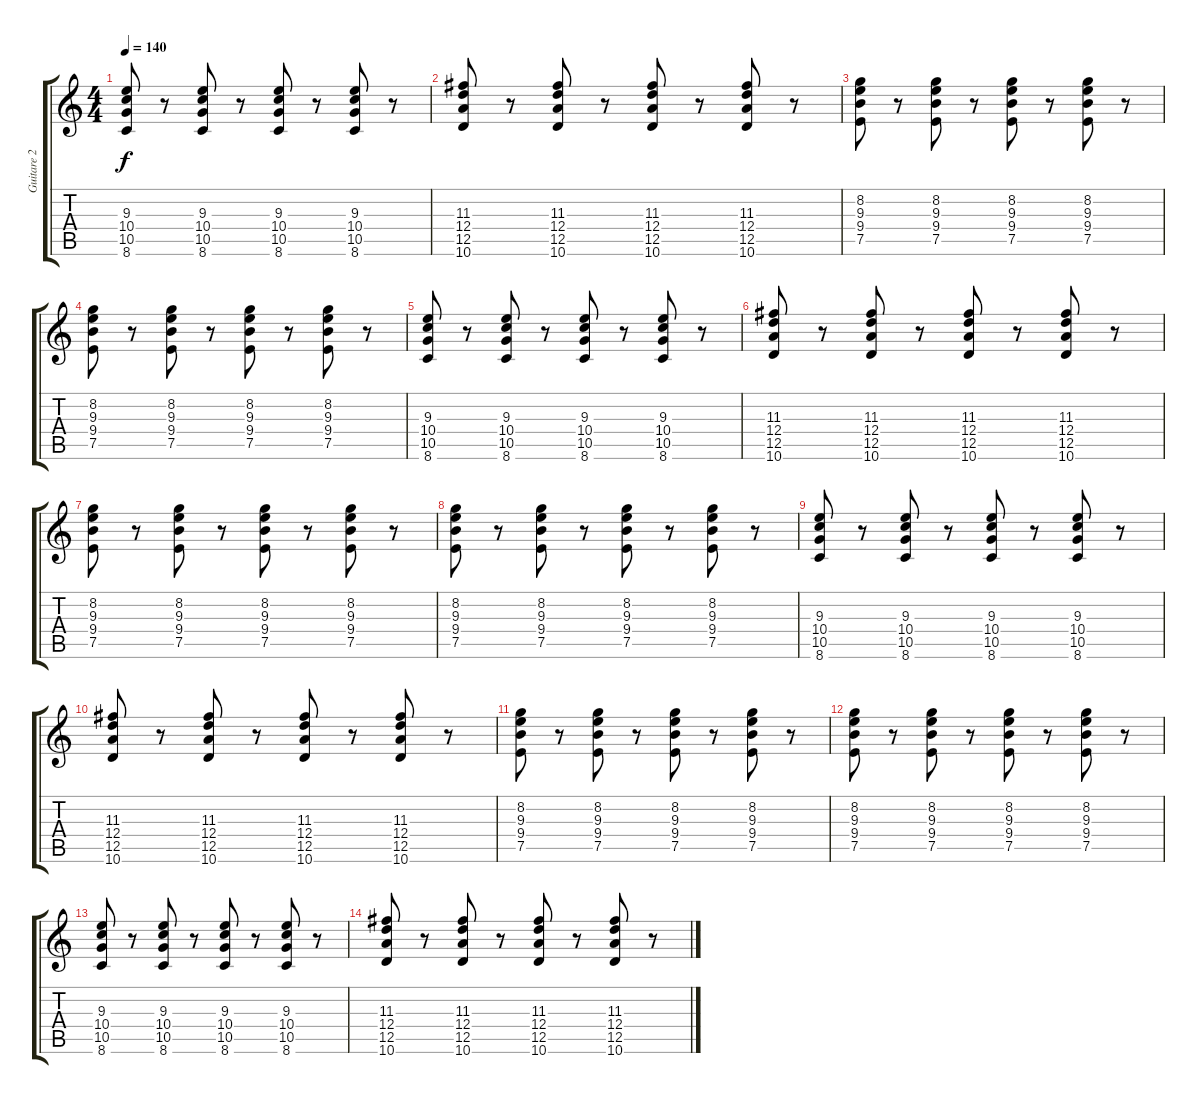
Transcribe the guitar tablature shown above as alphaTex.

\track ("Guitare 2" "Guitare 2") {instrument distortionguitar}
\staff {score tabs}
\tuning (E4 B3 G3 D3 A2 E2) {hide}
\ts (4 4)
\tempo 140
\clef g2
\ks c
(9.3 10.4 10.5 8.6).8{dy f} r.8 (9.3 10.4 10.5 8.6).8 r.8 (9.3 10.4 10.5 8.6).8 r.8 (9.3 10.4 10.5 8.6).8 r.8 |
(11.3 12.4 12.5 10.6).8 r.8 (11.3 12.4 12.5 10.6).8 r.8 (11.3 12.4 12.5 10.6).8 r.8 (11.3 12.4 12.5 10.6).8 r.8 |
(8.2 9.3 9.4 7.5).8{balance 8} r.8 (8.2 9.3 9.4 7.5).8 r.8 (8.2 9.3 9.4 7.5).8 r.8 (8.2 9.3 9.4 7.5).8 r.8 |
(8.2 9.3 9.4 7.5).8 r.8 (8.2 9.3 9.4 7.5).8 r.8 (8.2 9.3 9.4 7.5).8 r.8 (8.2 9.3 9.4 7.5).8 r.8 |
(9.3 10.4 10.5 8.6).8 r.8 (9.3 10.4 10.5 8.6).8 r.8 (9.3 10.4 10.5 8.6).8 r.8 (9.3 10.4 10.5 8.6).8 r.8 |
(11.3 12.4 12.5 10.6).8 r.8 (11.3 12.4 12.5 10.6).8 r.8 (11.3 12.4 12.5 10.6).8 r.8 (11.3 12.4 12.5 10.6).8 r.8 |
(8.2 9.3 9.4 7.5).8{balance 8} r.8 (8.2 9.3 9.4 7.5).8 r.8 (8.2 9.3 9.4 7.5).8 r.8 (8.2 9.3 9.4 7.5).8 r.8 |
(8.2 9.3 9.4 7.5).8 r.8 (8.2 9.3 9.4 7.5).8 r.8 (8.2 9.3 9.4 7.5).8 r.8 (8.2 9.3 9.4 7.5).8 r.8 |
(9.3 10.4 10.5 8.6).8 r.8 (9.3 10.4 10.5 8.6).8 r.8 (9.3 10.4 10.5 8.6).8 r.8 (9.3 10.4 10.5 8.6).8 r.8 |
(11.3 12.4 12.5 10.6).8 r.8 (11.3 12.4 12.5 10.6).8 r.8 (11.3 12.4 12.5 10.6).8 r.8 (11.3 12.4 12.5 10.6).8 r.8 |
(8.2 9.3 9.4 7.5).8{balance 8} r.8 (8.2 9.3 9.4 7.5).8 r.8 (8.2 9.3 9.4 7.5).8 r.8 (8.2 9.3 9.4 7.5).8 r.8 |
(8.2 9.3 9.4 7.5).8 r.8 (8.2 9.3 9.4 7.5).8 r.8 (8.2 9.3 9.4 7.5).8 r.8 (8.2 9.3 9.4 7.5).8 r.8 |
(9.3 10.4 10.5 8.6).8 r.8 (9.3 10.4 10.5 8.6).8 r.8 (9.3 10.4 10.5 8.6).8 r.8 (9.3 10.4 10.5 8.6).8 r.8 |
(11.3 12.4 12.5 10.6).8 r.8 (11.3 12.4 12.5 10.6).8 r.8 (11.3 12.4 12.5 10.6).8 r.8 (11.3 12.4 12.5 10.6).8 r.8
